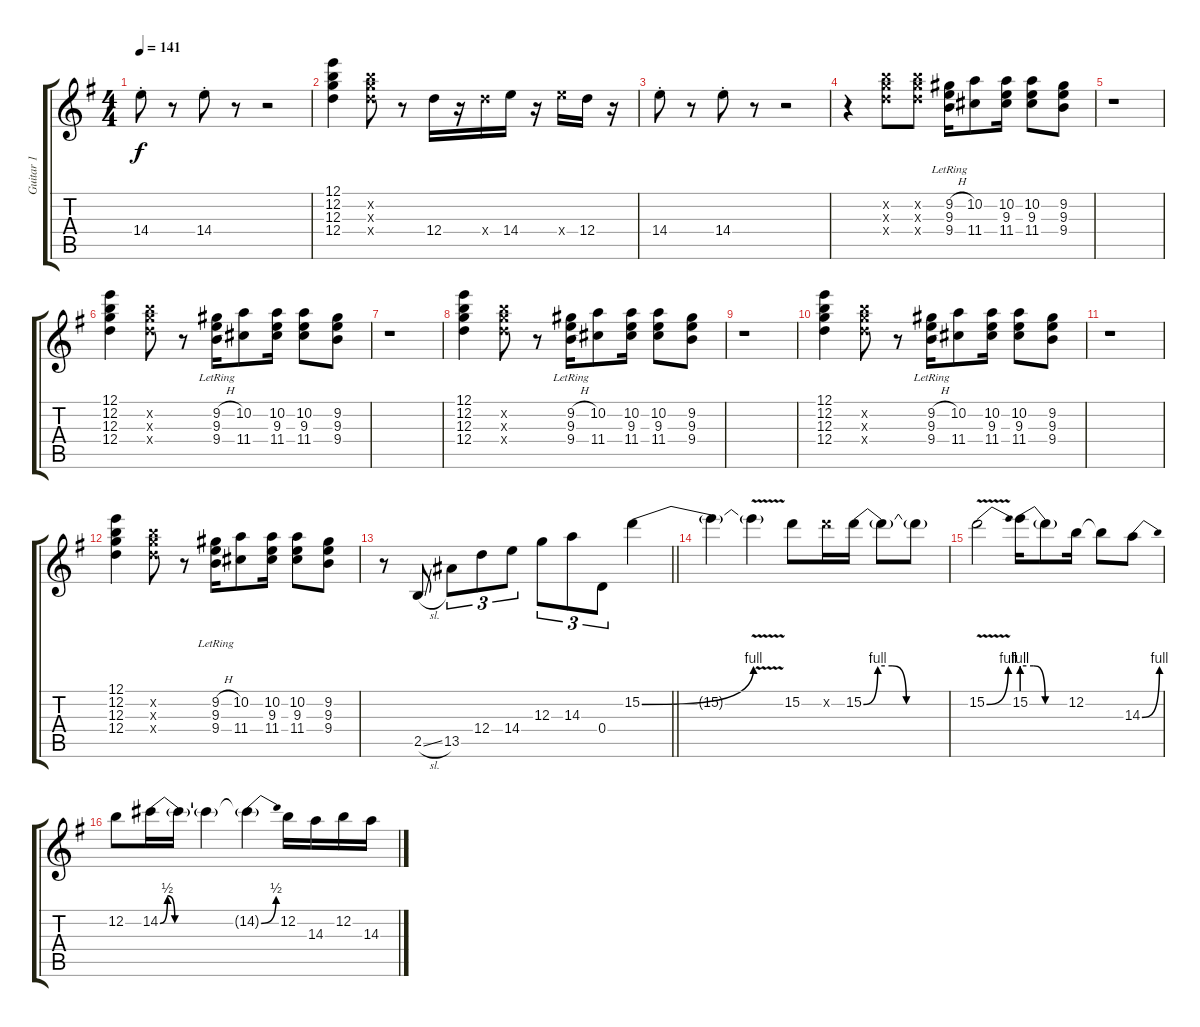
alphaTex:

\track ("Guitar 1" "Guitar 1") {instrument distortionguitar}
\staff {score tabs}
\tuning (E4 B3 G3 D3 A2 E2) {hide}
\ts (4 4)
\tempo 141
\clef g2
\ks eminor
14.4{st}.8{dy f} r.8 14.4{st}.8 r.8 r.2 |
(12.1 12.2 12.3 12.4).4 (12.2{x} 12.3{x} 12.4{x}).8 r.8 12.4.16 r.16 12.4{x}.16 14.4.16 r.16 14.4{x}.16 12.4.16 r.16 |
14.4{st}.8 r.8 14.4{st}.8 r.8 r.2 |
r.4 (12.2{x} 12.3{x} 12.4{x}).8 (12.2{x} 12.3{x} 12.4{x}).8 (9.2{h} 9.3{lr} 9.4{h}).16 (10.2 11.4).8 (10.2 9.3 11.4).16 (10.2 9.3 11.4).8 (9.2 9.3 9.4).8 |
r.1 |
(12.1 12.2 12.3 12.4).4 (12.2{x} 12.3{x} 12.4{x}).8 r.8 (9.2{h} 9.3{lr} 9.4{h}).16 (10.2 11.4).8 (10.2 9.3 11.4).16 (10.2 9.3 11.4).8 (9.2 9.3 9.4).8 |
r.1 |
(12.1 12.2 12.3 12.4).4 (12.2{x} 12.3{x} 12.4{x}).8 r.8 (9.2{h} 9.3{lr} 9.4{h}).16 (10.2 11.4).8 (10.2 9.3 11.4).16 (10.2 9.3 11.4).8 (9.2 9.3 9.4).8 |
r.1 |
(12.1 12.2 12.3 12.4).4 (12.2{x} 12.3{x} 12.4{x}).8 r.8 (9.2{h} 9.3{lr} 9.4{h}).16 (10.2 11.4).8 (10.2 9.3 11.4).16 (10.2 9.3 11.4).8 (9.2 9.3 9.4).8 |
r.1 |
(12.1 12.2 12.3 12.4).4 (12.2{x} 12.3{x} 12.4{x}).8 r.8 (9.2{h} 9.3{lr} 9.4{h}).16 (10.2 11.4).8 (10.2 9.3 11.4).16 (10.2 9.3 11.4).8 (9.2 9.3 9.4).8 |
\barLineRight lightlight
r.8 2.5{sl}.8 13.5.8{tu (3 2)} 12.4.8{tu (3 2)} 14.4.8{tu (3 2)} 12.3.8{tu (3 2)} 14.3.8{tu (3 2)} 0.4.8{tu (3 2)} 15.2{be (bend 0 0 60 4)}.4 |
15.2{t}.4 15.2{v t}.4 15.2.8 15.2{x}.16 15.2{be (custom 0 0 10 4 20 4 30 0 60 0)}.16 15.2{t}.8 15.2{t}.8 |
15.2{be (bend 0 0 60 4) v}.2 15.2{be (custom 0 4 15 4 30 0 60 0)}.16 15.2{t}.8 12.2.16 12.2{t}.8 14.3{be (bend 0 0 60 4)}.8 |
12.2.8 14.2{be (custom 0 0 5 2 10 0 60 0)}.16 14.2{t}.16 14.2{t}.4 14.2{be (bend 0 0 60 2) t}.4 12.2.16 14.3.16 12.2.16 14.3.16
